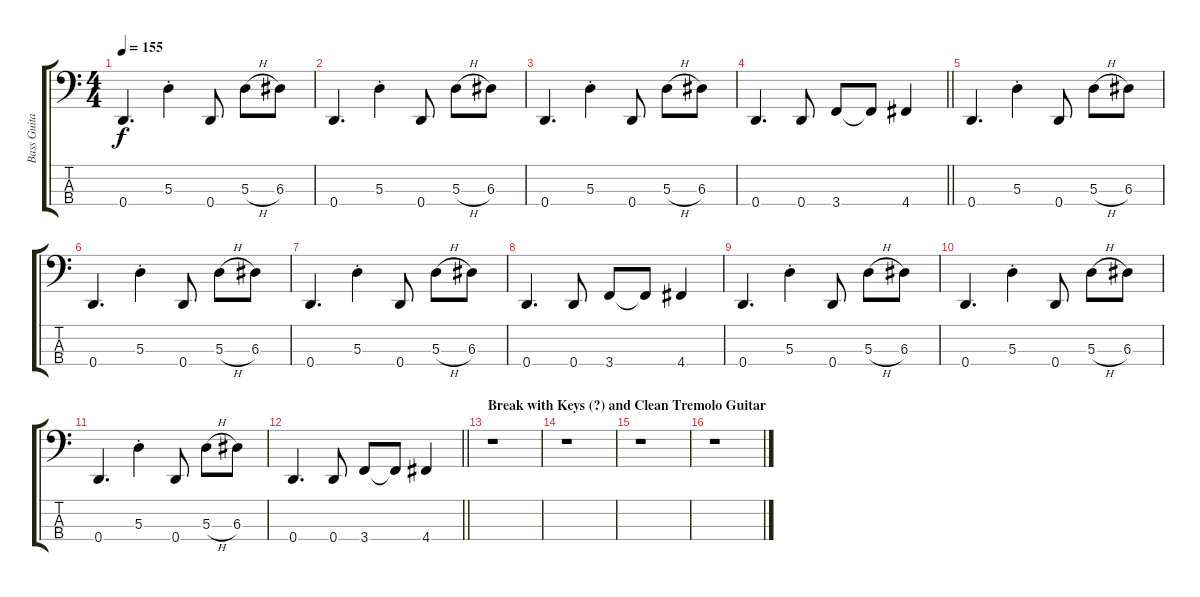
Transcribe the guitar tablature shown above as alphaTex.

\track ("Bass Guitar" "Bass Guita") {instrument electricbassfinger}
\staff {score tabs}
\tuning (G2 D2 A1 D1) {hide}
\ts (4 4)
\tempo 155
\clef f4
\ks c
0.4.4{d dy f} 5.3{st}.4 0.4.8 5.3{h}.8 6.3.8 |
0.4.4{d} 5.3{st}.4 0.4.8 5.3{h}.8 6.3.8 |
0.4.4{d} 5.3{st}.4 0.4.8 5.3{h}.8 6.3.8 |
\barLineRight lightlight
0.4.4{d} 0.4.8 3.4.8 3.4{t}.8 4.4.4 |
0.4.4{d} 5.3{st}.4 0.4.8 5.3{h}.8 6.3.8 |
0.4.4{d} 5.3{st}.4 0.4.8 5.3{h}.8 6.3.8 |
0.4.4{d} 5.3{st}.4 0.4.8 5.3{h}.8 6.3.8 |
0.4.4{d} 0.4.8 3.4.8 3.4{t}.8 4.4.4 |
0.4.4{d} 5.3{st}.4 0.4.8 5.3{h}.8 6.3.8 |
0.4.4{d} 5.3{st}.4 0.4.8 5.3{h}.8 6.3.8 |
0.4.4{d} 5.3{st}.4 0.4.8 5.3{h}.8 6.3.8 |
\barLineRight lightlight
0.4.4{d} 0.4.8 3.4.8 3.4{t}.8 4.4.4 |
\section ("" "Break with Keys (?) and Clean Tremolo Guitar")
r.1 |
r.1 |
r.1 |
r.1
